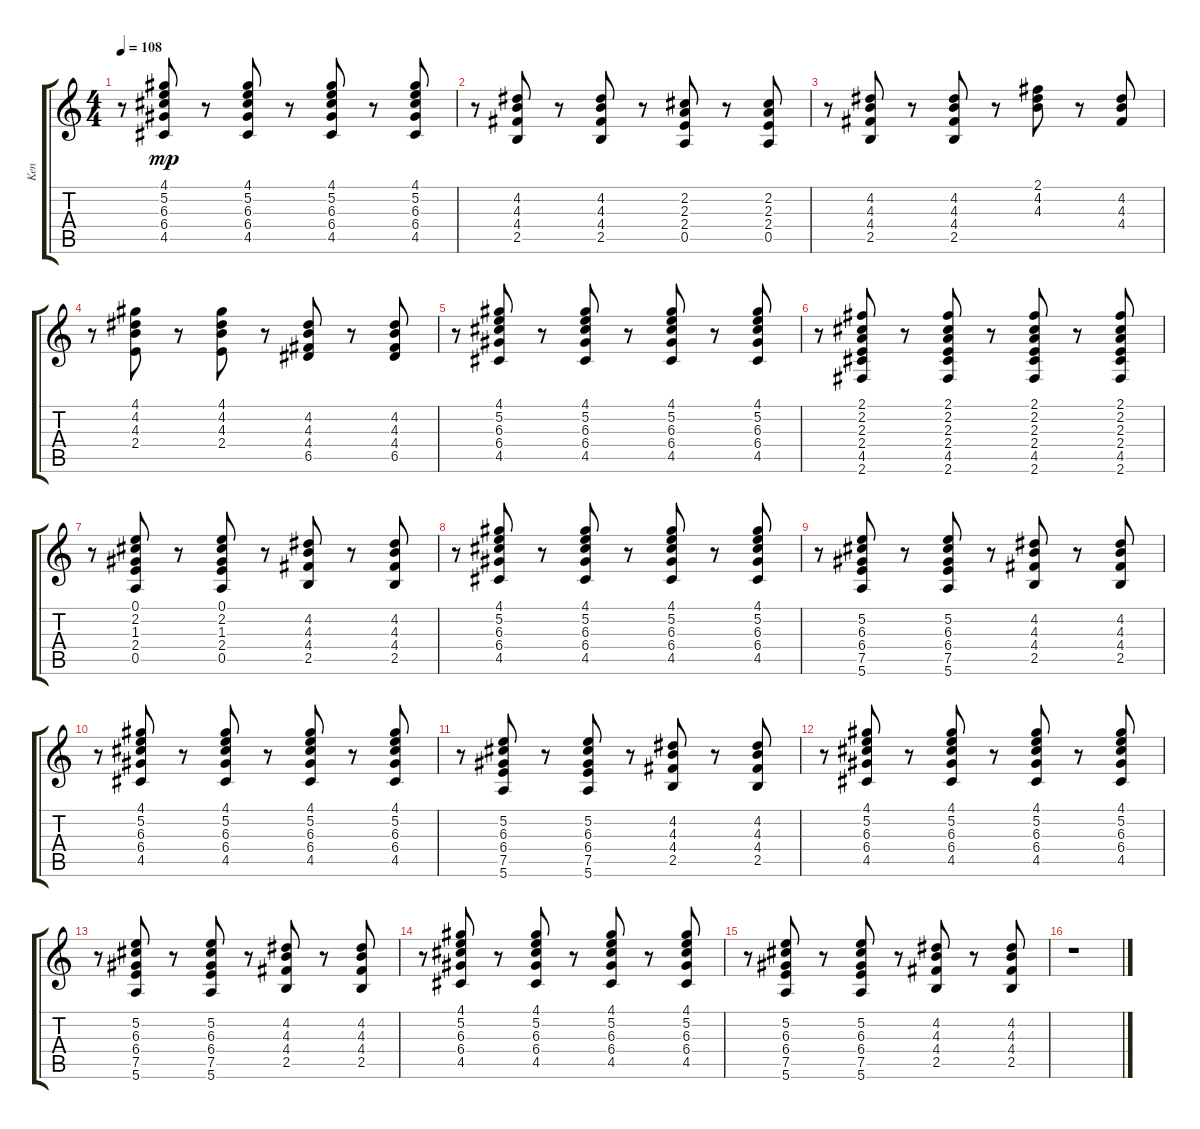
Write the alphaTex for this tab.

\track ("Ken" "Ken") {instrument acousticguitarsteel}
\staff {score tabs}
\tuning (E4 B3 G3 D3 A2 E2) {hide}
\ts (4 4)
\tempo 108
\clef g2
\ks c
r.8{dy mp} (4.1 5.2 6.3 6.4 4.5).8 r.8 (4.1 5.2 6.3 6.4 4.5).8 r.8 (4.1 5.2 6.3 6.4 4.5).8 r.8 (4.1 5.2 6.3 6.4 4.5).8 |
r.8 (4.2 4.3 4.4 2.5).8 r.8 (4.2 4.3 4.4 2.5).8 r.8 (2.2 2.3 2.4 0.5).8 r.8 (2.2 2.3 2.4 0.5).8 |
r.8 (4.2 4.3 4.4 2.5).8 r.8 (4.2 4.3 4.4 2.5).8 r.8 (2.1 4.2 4.3).8 r.8 (4.2 4.3 4.4).8 |
r.8 (4.1 4.2 4.3 2.4).8 r.8 (4.1 4.2 4.3 2.4).8 r.8 (4.2 4.3 4.4 6.5).8 r.8 (4.2 4.3 4.4 6.5).8 |
r.8 (4.1 5.2 6.3 6.4 4.5).8 r.8 (4.1 5.2 6.3 6.4 4.5).8 r.8 (4.1 5.2 6.3 6.4 4.5).8 r.8 (4.1 5.2 6.3 6.4 4.5).8 |
r.8 (2.1 2.2 2.3 2.4 4.5 2.6).8 r.8 (2.1 2.2 2.3 2.4 4.5 2.6).8 r.8 (2.1 2.2 2.3 2.4 4.5 2.6).8 r.8 (2.1 2.2 2.3 2.4 4.5 2.6).8 |
r.8 (0.1 2.2 1.3 2.4 0.5).8 r.8 (0.1 2.2 1.3 2.4 0.5).8 r.8 (4.2 4.3 4.4 2.5).8 r.8 (4.2 4.3 4.4 2.5).8 |
r.8 (4.1 5.2 6.3 6.4 4.5).8 r.8 (4.1 5.2 6.3 6.4 4.5).8 r.8 (4.1 5.2 6.3 6.4 4.5).8 r.8 (4.1 5.2 6.3 6.4 4.5).8 |
r.8 (5.2 6.3 6.4 7.5 5.6).8 r.8 (5.2 6.3 6.4 7.5 5.6).8 r.8 (4.2 4.3 4.4 2.5).8 r.8 (4.2 4.3 4.4 2.5).8 |
r.8 (4.1 5.2 6.3 6.4 4.5).8 r.8 (4.1 5.2 6.3 6.4 4.5).8 r.8 (4.1 5.2 6.3 6.4 4.5).8 r.8 (4.1 5.2 6.3 6.4 4.5).8 |
r.8 (5.2 6.3 6.4 7.5 5.6).8 r.8 (5.2 6.3 6.4 7.5 5.6).8 r.8 (4.2 4.3 4.4 2.5).8 r.8 (4.2 4.3 4.4 2.5).8 |
r.8 (4.1 5.2 6.3 6.4 4.5).8 r.8 (4.1 5.2 6.3 6.4 4.5).8 r.8 (4.1 5.2 6.3 6.4 4.5).8 r.8 (4.1 5.2 6.3 6.4 4.5).8 |
r.8 (5.2 6.3 6.4 7.5 5.6).8 r.8 (5.2 6.3 6.4 7.5 5.6).8 r.8 (4.2 4.3 4.4 2.5).8 r.8 (4.2 4.3 4.4 2.5).8 |
r.8 (4.1 5.2 6.3 6.4 4.5).8 r.8 (4.1 5.2 6.3 6.4 4.5).8 r.8 (4.1 5.2 6.3 6.4 4.5).8 r.8 (4.1 5.2 6.3 6.4 4.5).8 |
r.8 (5.2 6.3 6.4 7.5 5.6).8 r.8 (5.2 6.3 6.4 7.5 5.6).8 r.8 (4.2 4.3 4.4 2.5).8 r.8 (4.2 4.3 4.4 2.5).8 |
r.1
